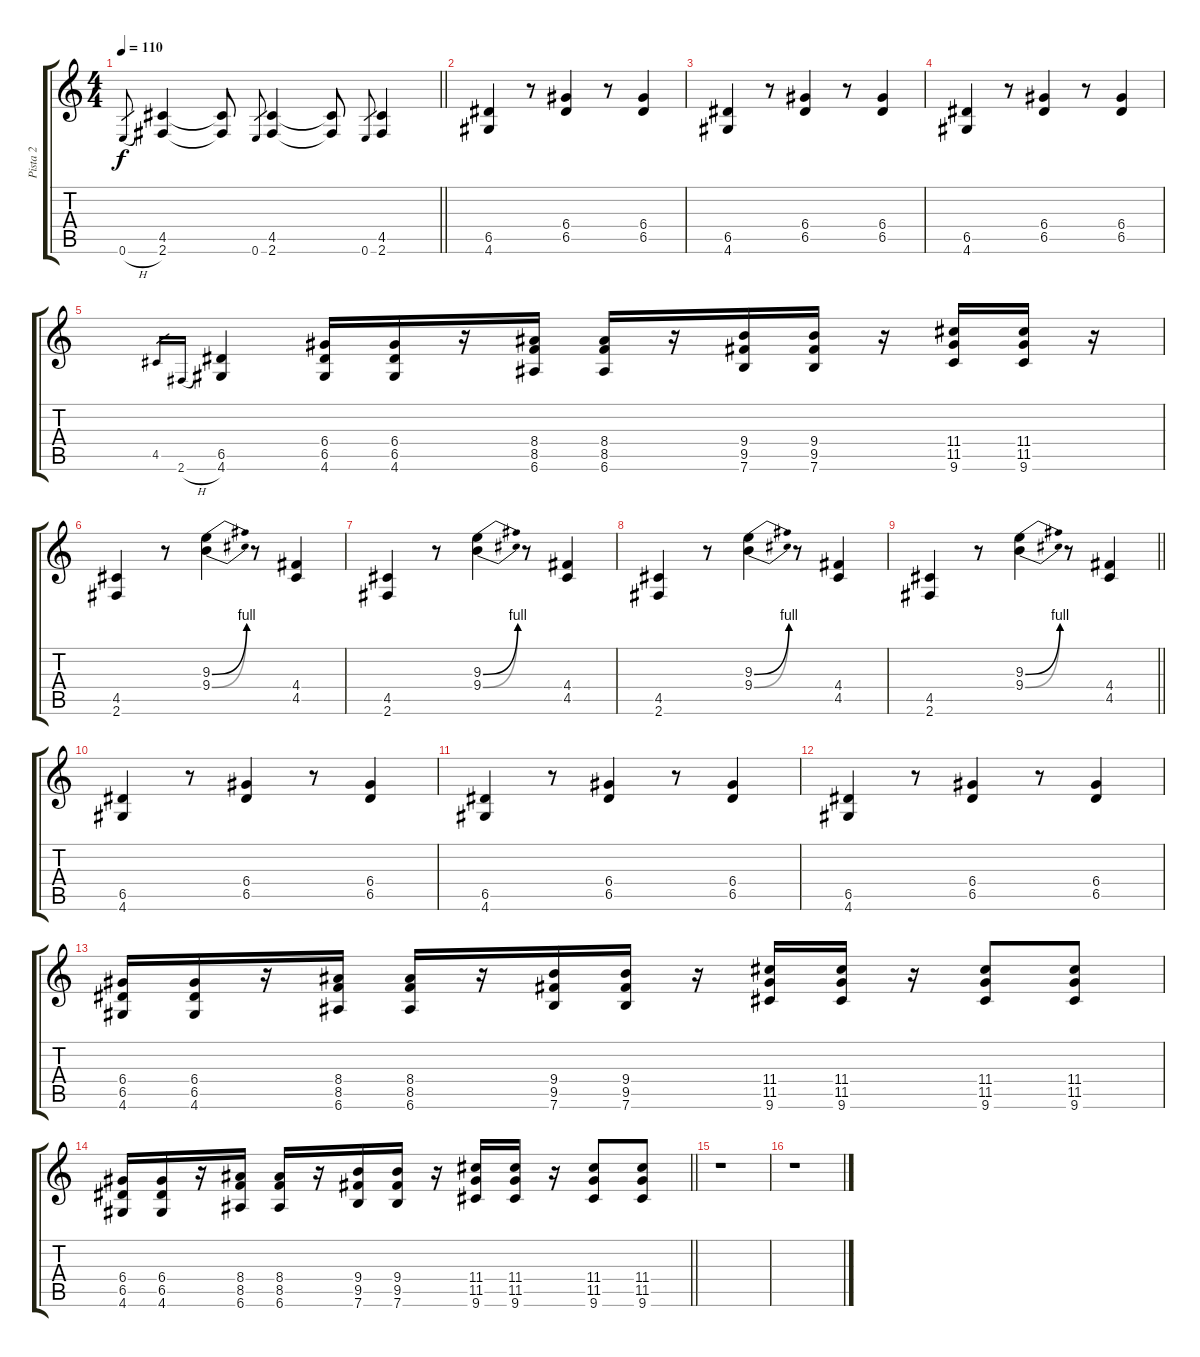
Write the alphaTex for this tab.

\track ("Pista 2" "Pista 2") {instrument distortionguitar}
\staff {score tabs}
\tuning (E4 B3 G3 D3 A2 E2) {hide}
\ts (4 4)
\tempo 110
\clef g2
\barLineRight lightlight
\ks c
0.6{h}.8{gr dy f} (4.5 2.6).4 (4.5{t} 2.6{t}).8 0.6.8{gr} (4.5 2.6).4 (4.5{t} 2.6{t}).8 0.6.8{gr} (4.5 2.6).4 |
(6.5 4.6).4 r.8 (6.4 6.5).4 r.8 (6.4 6.5).4 |
(6.5 4.6).4 r.8 (6.4 6.5).4 r.8 (6.4 6.5).4 |
(6.5 4.6).4 r.8 (6.4 6.5).4 r.8 (6.4 6.5).4 |
4.5.16{gr} 2.6{h}.16{gr} (6.5 4.6).4 (6.4 6.5 4.6).16 (6.4 6.5 4.6).16 r.16 (8.4 8.5 6.6).16 (8.4 8.5 6.6).16 r.16 (9.4 9.5 7.6).16 (9.4 9.5 7.6).16 r.16 (11.4 11.5 9.6).16 (11.4 11.5 9.6).16 r.16 |
(4.5 2.6).4 r.8 (9.3{be (bend 0 0 60 4)} 9.4{be (bend 0 0 60 4)}).4 r.8 (4.4 4.5).4 |
(4.5 2.6).4 r.8 (9.3{be (bend 0 0 60 4)} 9.4{be (bend 0 0 60 4)}).4 r.8 (4.4 4.5).4 |
(4.5 2.6).4 r.8 (9.3{be (bend 0 0 60 4)} 9.4{be (bend 0 0 60 4)}).4 r.8 (4.4 4.5).4 |
\barLineRight lightlight
(4.5 2.6).4 r.8 (9.3{be (bend 0 0 60 4)} 9.4{be (bend 0 0 60 4)}).4 r.8 (4.4 4.5).4 |
(6.5 4.6).4 r.8 (6.4 6.5).4 r.8 (6.4 6.5).4 |
(6.5 4.6).4 r.8 (6.4 6.5).4 r.8 (6.4 6.5).4 |
(6.5 4.6).4 r.8 (6.4 6.5).4 r.8 (6.4 6.5).4 |
(6.4 6.5 4.6).16 (6.4 6.5 4.6).16 r.16 (8.4 8.5 6.6).16 (8.4 8.5 6.6).16 r.16 (9.4 9.5 7.6).16 (9.4 9.5 7.6).16 r.16 (11.4 11.5 9.6).16 (11.4 11.5 9.6).16 r.16 (11.4 11.5 9.6).8 (11.4 11.5 9.6).8 |
\barLineRight lightlight
(6.4 6.5 4.6).16 (6.4 6.5 4.6).16 r.16 (8.4 8.5 6.6).16 (8.4 8.5 6.6).16 r.16 (9.4 9.5 7.6).16 (9.4 9.5 7.6).16 r.16 (11.4 11.5 9.6).16 (11.4 11.5 9.6).16 r.16 (11.4 11.5 9.6).8 (11.4 11.5 9.6).8 |
r.1 |
r.1
